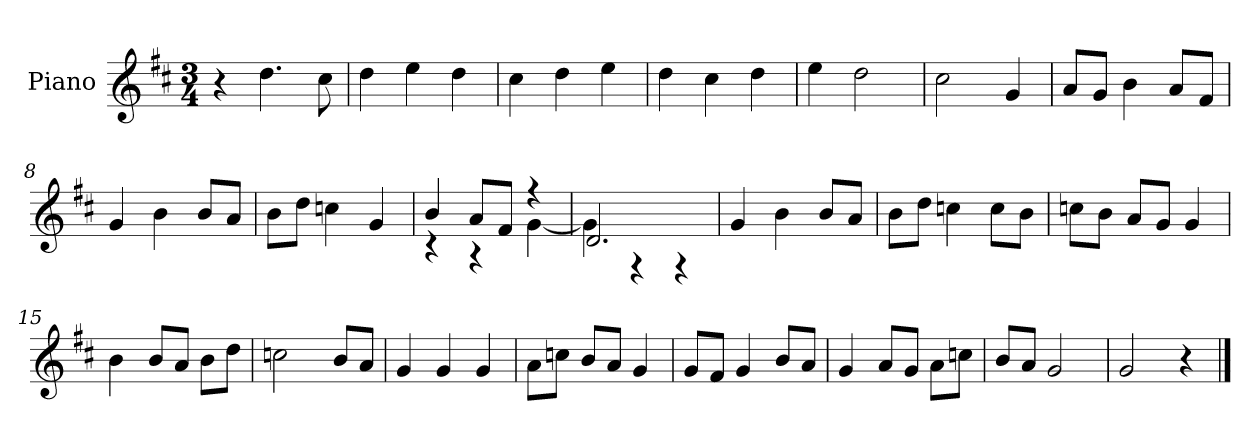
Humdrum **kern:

**kern
*part1
*staff1
*I"Piano
*I'P-no
*clefG2
*k[f#c#]
*M3/4
*MM180
=1
4r
4.dd\
8cc#\
=2
4dd\
4ee\
4dd\
=3
4cc#\
4dd\
4ee\
=4
4dd\
4cc#\
4dd\
=5
4ee\
2dd\
=6
2cc#\
4g/
=7
8a/L
8g/J
4b\
8a/L
8f#/J
=8
4g/
4b\
8b/L
8a/J
=9
8b\L
8dd\J
4ccn\
4g/
!!LO:LB:g=z
=10
*^
4b/	4r
8a/L	4r
8f#/J	.
4r	[4g\
=11	=11
2.d/	4g\]
.	4r
.	4r
*v	*v
=12
4g/
4b\
8b/L
8a/J
=13
8b\L
8dd\J
4ccn\
8cc\L
8b\J
=14
8ccn\L
8b\J
8a/L
8g/J
4g/
=15
4b\
8b/L
8a/J
8b\L
8dd\J
=16
2ccn\
8b/L
8a/J
=17
4g/
4g/
4g/
!!LO:LB:g=z
=18
8a\L
8ccn\J
8b/L
8a/J
4g/
=19
8g/L
8f#/J
4g/
8b/L
8a/J
=20
4g/
8a/L
8g/J
8a\L
8ccn\J
=21
8b/L
8a/J
2g/
=22
2g/
4r
==
*-
